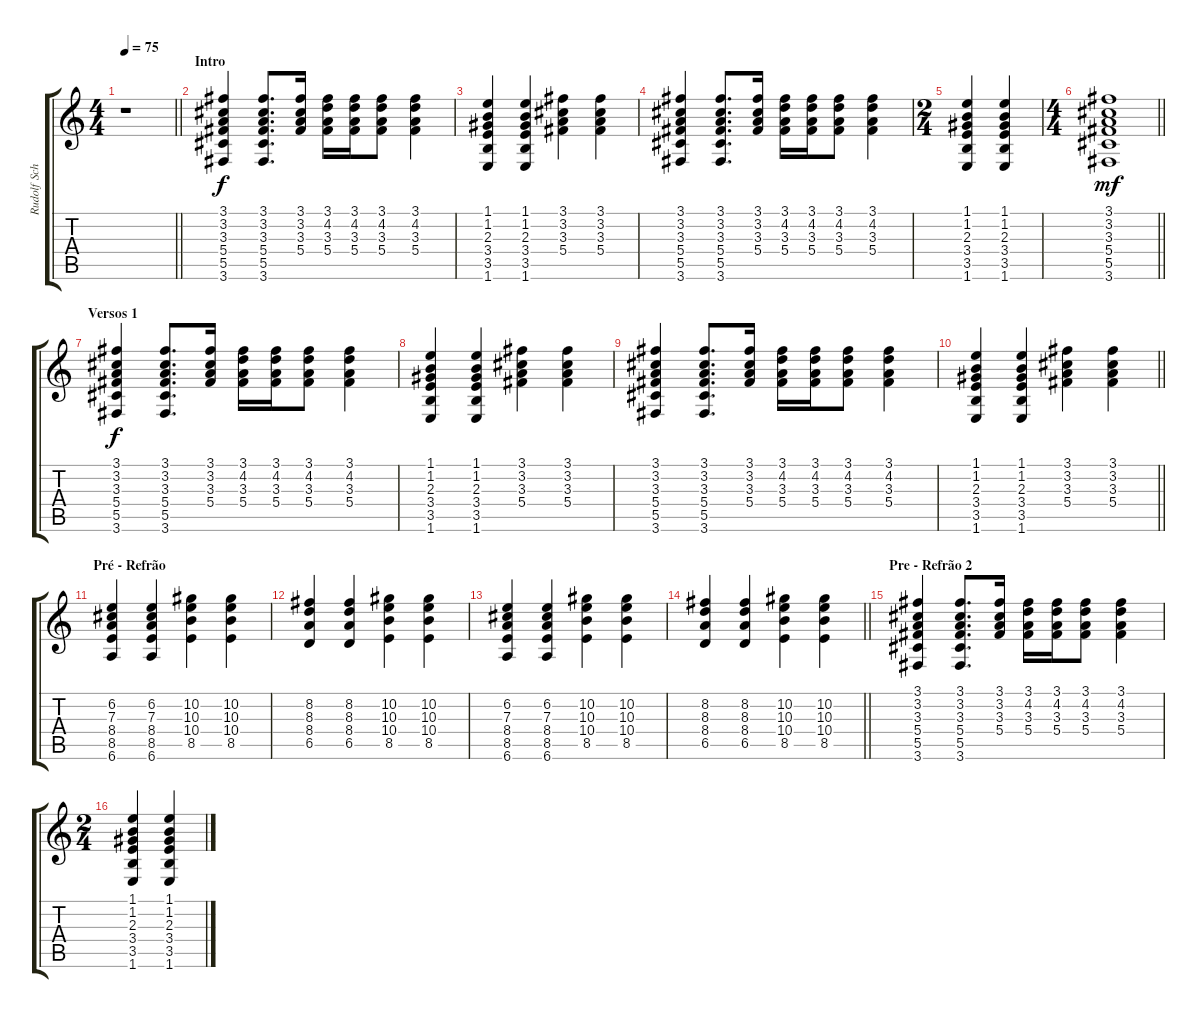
\track ("Rudolf Schenker" "Rudolf Sch") {instrument acousticguitarsteel}
\staff {score tabs}
\tuning (Eb4 Bb3 Gb3 Db3 Ab2 Eb2) {hide}
\ts (4 4)
\tempo 75
\clef g2
\barLineRight lightlight
\ks c
r.1{dy f instrument acousticguitarsteel} |
\section ("" "Intro")
(3.1 3.2 3.3 5.4 5.5 3.6).4 (3.1 3.2 3.3 5.4 5.5 3.6).8{d} (3.1 3.2 3.3 5.4).16 (3.1 4.2 3.3 5.4).16 (3.1 4.2 3.3 5.4).16 (3.1 4.2 3.3 5.4).8 (3.1 4.2 3.3 5.4).4 |
(1.1 1.2 2.3 3.4 3.5 1.6).4 (1.1 1.2 2.3 3.4 3.5 1.6).4 (3.1 3.2 3.3 5.4).4 (3.1 3.2 3.3 5.4).4 |
(3.1 3.2 3.3 5.4 5.5 3.6).4 (3.1 3.2 3.3 5.4 5.5 3.6).8{d} (3.1 3.2 3.3 5.4).16 (3.1 4.2 3.3 5.4).16 (3.1 4.2 3.3 5.4).16 (3.1 4.2 3.3 5.4).8 (3.1 4.2 3.3 5.4).4 |
\ts (2 4)
(1.1 1.2 2.3 3.4 3.5 1.6).4 (1.1 1.2 2.3 3.4 3.5 1.6).4 |
\ts (4 4)
\barLineRight lightlight
(3.1 3.2 3.3 5.4 5.5 3.6).1{dy mf} |
\section ("" "Versos 1")
(3.1 3.2 3.3 5.4 5.5 3.6).4{dy f} (3.1 3.2 3.3 5.4 5.5 3.6).8{d} (3.1 3.2 3.3 5.4).16 (3.1 4.2 3.3 5.4).16 (3.1 4.2 3.3 5.4).16 (3.1 4.2 3.3 5.4).8 (3.1 4.2 3.3 5.4).4 |
(1.1 1.2 2.3 3.4 3.5 1.6).4 (1.1 1.2 2.3 3.4 3.5 1.6).4 (3.1 3.2 3.3 5.4).4 (3.1 3.2 3.3 5.4).4 |
(3.1 3.2 3.3 5.4 5.5 3.6).4 (3.1 3.2 3.3 5.4 5.5 3.6).8{d} (3.1 3.2 3.3 5.4).16 (3.1 4.2 3.3 5.4).16 (3.1 4.2 3.3 5.4).16 (3.1 4.2 3.3 5.4).8 (3.1 4.2 3.3 5.4).4 |
\barLineRight lightlight
(1.1 1.2 2.3 3.4 3.5 1.6).4 (1.1 1.2 2.3 3.4 3.5 1.6).4 (3.1 3.2 3.3 5.4).4 (3.1 3.2 3.3 5.4).4 |
\section ("" "Pré - Refrão")
(6.2 7.3 8.4 8.5 6.6).4 (6.2 7.3 8.4 8.5 6.6).4 (10.2 10.3 10.4 8.5).4 (10.2 10.3 10.4 8.5).4 |
(8.2 8.3 8.4 6.5).4 (8.2 8.3 8.4 6.5).4 (10.2 10.3 10.4 8.5).4 (10.2 10.3 10.4 8.5).4 |
(6.2 7.3 8.4 8.5 6.6).4 (6.2 7.3 8.4 8.5 6.6).4 (10.2 10.3 10.4 8.5).4 (10.2 10.3 10.4 8.5).4 |
\barLineRight lightlight
(8.2 8.3 8.4 6.5).4 (8.2 8.3 8.4 6.5).4 (10.2 10.3 10.4 8.5).4 (10.2 10.3 10.4 8.5).4 |
\section ("" "Pre - Refrão 2")
(3.1 3.2 3.3 5.4 5.5 3.6).4 (3.1 3.2 3.3 5.4 5.5 3.6).8{d} (3.1 3.2 3.3 5.4).16 (3.1 4.2 3.3 5.4).16 (3.1 4.2 3.3 5.4).16 (3.1 4.2 3.3 5.4).8 (3.1 4.2 3.3 5.4).4 |
\ts (2 4)
(1.1 1.2 2.3 3.4 3.5 1.6).4 (1.1 1.2 2.3 3.4 3.5 1.6).4
